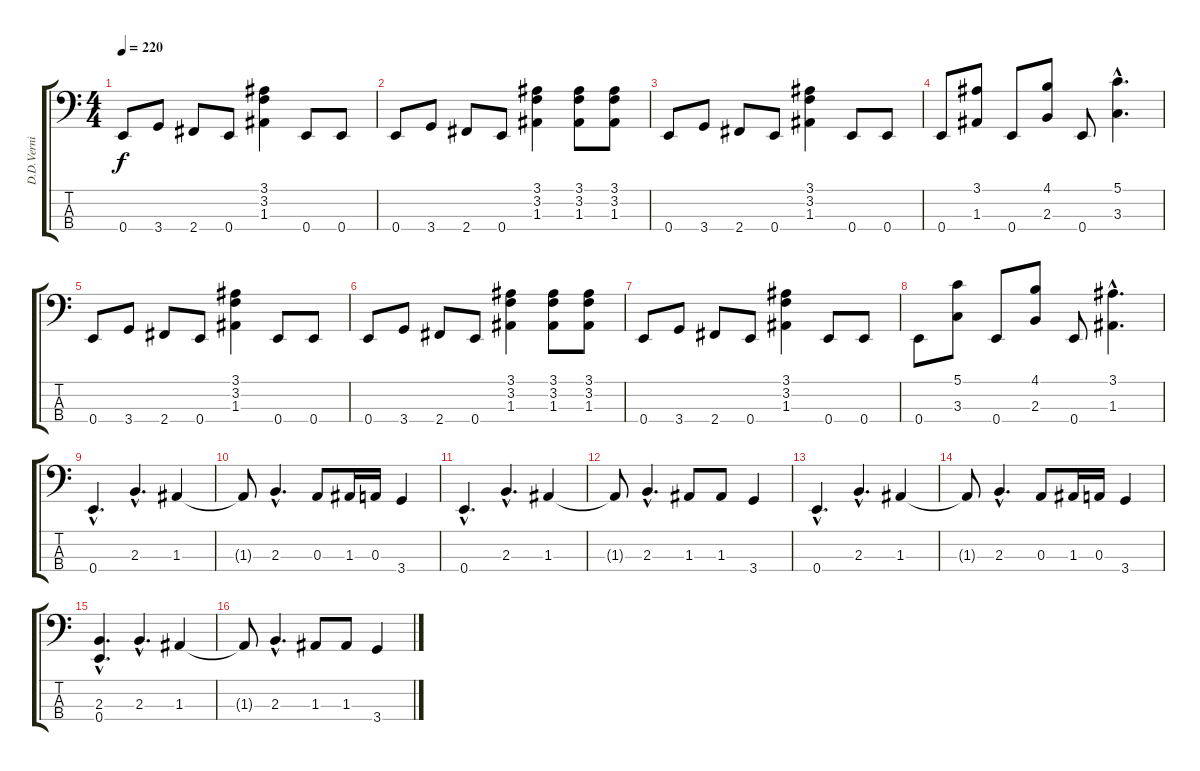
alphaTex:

\track ("D.D.Verni - Bass" "D.D.Verni ") {instrument slapbass1}
\staff {score tabs}
\tuning (G2 D2 A1 E1) {hide}
\ts (4 4)
\tempo 220
\clef f4
\ks c
0.4.8{dy f} 3.4.8 2.4.8 0.4.8 (3.1 3.2 1.3).4 0.4.8 0.4.8 |
0.4.8 3.4.8 2.4.8 0.4.8 (3.1 3.2 1.3).4 (3.1 3.2 1.3).8 (3.1 3.2 1.3).8 |
0.4.8 3.4.8 2.4.8 0.4.8 (3.1 3.2 1.3).4 0.4.8 0.4.8 |
0.4.8 (3.1 1.3).8 0.4.8 (4.1 2.3).8 0.4.8 (5.1{hac} 3.3{hac}).4{d} |
0.4.8 3.4.8 2.4.8 0.4.8 (3.1 3.2 1.3).4 0.4.8 0.4.8 |
0.4.8 3.4.8 2.4.8 0.4.8 (3.1 3.2 1.3).4 (3.1 3.2 1.3).8 (3.1 3.2 1.3).8 |
0.4.8 3.4.8 2.4.8 0.4.8 (3.1 3.2 1.3).4 0.4.8 0.4.8 |
0.4.8 (5.1 3.3).8 0.4.8 (4.1 2.3).8 0.4.8 (3.1{hac} 1.3{hac}).4{d} |
0.4{hac}.4{d} 2.3{hac}.4{d} 1.3.4 |
1.3{t}.8 2.3{hac}.4{d} 0.3.8 1.3.16 0.3.16 3.4.4 |
0.4{hac}.4{d} 2.3{hac}.4{d} 1.3.4 |
1.3{t}.8 2.3{hac}.4{d} 1.3.8 1.3.8 3.4.4 |
0.4{hac}.4{d} 2.3{hac}.4{d} 1.3.4 |
1.3{t}.8 2.3{hac}.4{d} 0.3.8 1.3.16 0.3.16 3.4.4 |
(2.3{hac} 0.4{hac}).4{d} 2.3{hac}.4{d} 1.3.4 |
1.3{t}.8 2.3{hac}.4{d} 1.3.8 1.3.8 3.4.4
